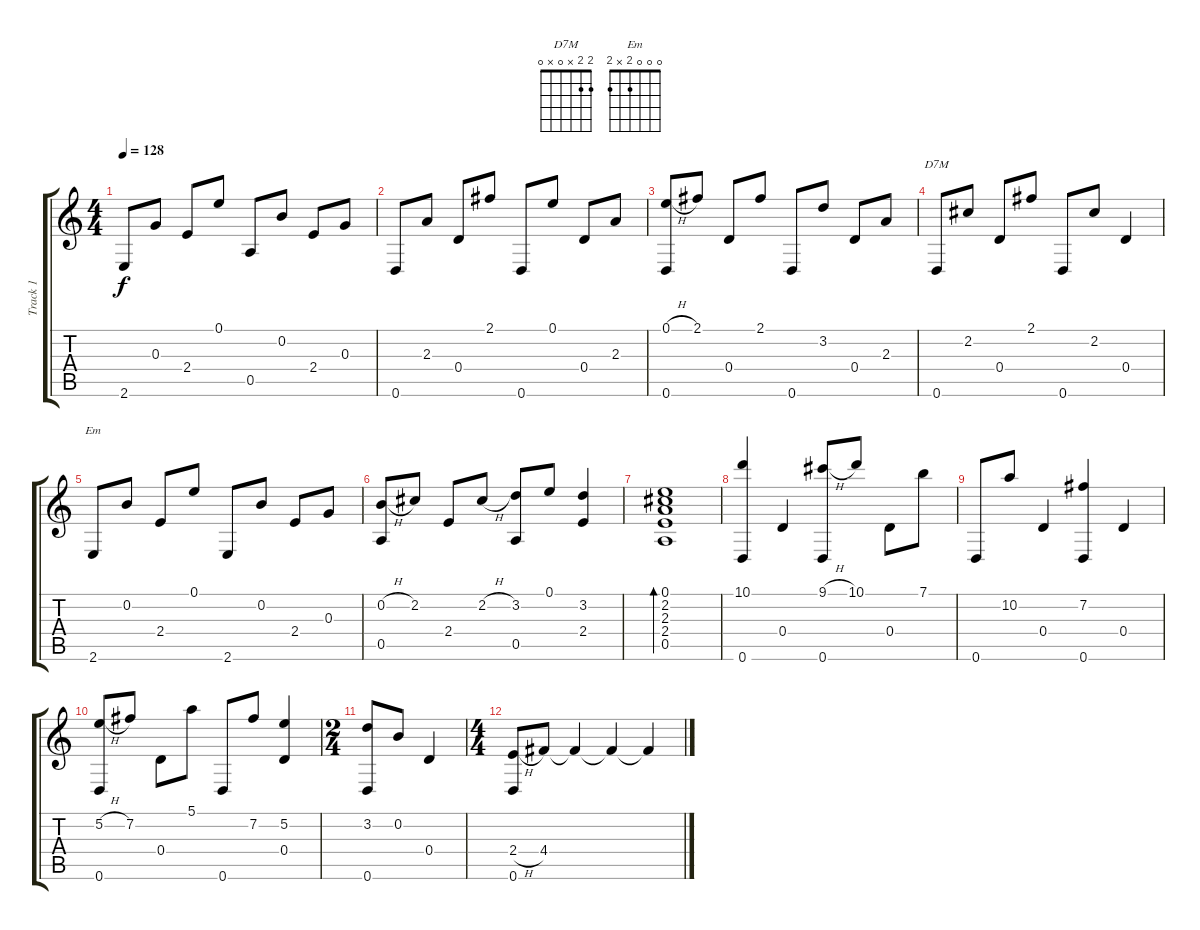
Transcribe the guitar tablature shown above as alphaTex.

\track ("Track 1" "Track 1") {instrument acousticguitarnylon}
\staff {score tabs}
\tuning (E4 B3 G3 D3 A2 D2) {hide}
\chord ("D7M" 2 2 x 0 x 0)
\chord ("Em" 0 0 0 2 x 2)
\ts (4 4)
\tempo 128
\clef g2
\ks c
2.6.8{dy f} 0.3.8 2.4.8 0.1.8 0.5.8 0.2.8 2.4.8 0.3.8 |
0.6.8 2.3.8 0.4.8 2.1.8 0.6.8 0.1.8 0.4.8 2.3.8 |
(0.1{h} 0.6).8 2.1.8 0.4.8 2.1.8 0.6.8 3.2.8 0.4.8 2.3.8 |
0.6.8{ch "D7M"} 2.2.8 0.4.8 2.1.8 0.6.8 2.2.8 0.4.4 |
2.6.8{ch "Em"} 0.2.8 2.4.8 0.1.8 2.6.8 0.2.8 2.4.8 0.3.8 |
(0.2{h} 0.5).8 2.2.8 2.4.8 2.2{h}.8 (3.2 0.5).8 0.1.8 (3.2 2.4).4 |
(0.1 2.2 2.3 2.4 0.5).1{bd 60} |
(10.1 0.6).4 0.4.4 (9.1{h} 0.6).8 10.1.8 0.4.8 7.1.8 |
0.6.8 10.2.8 0.4.4 (7.2 0.6).4 0.4.4 |
(5.2{h} 0.6).8 7.2.8 0.4.8 5.1.8 0.6.8 7.2.8 (5.2 0.4).4 |
\ts (2 4)
(3.2 0.6).8 0.2.8 0.4.4 |
\ts (4 4)
(2.4{h} 0.6).8 4.4.8 4.4{t}.4 4.4{t}.4 4.4{t}.4
